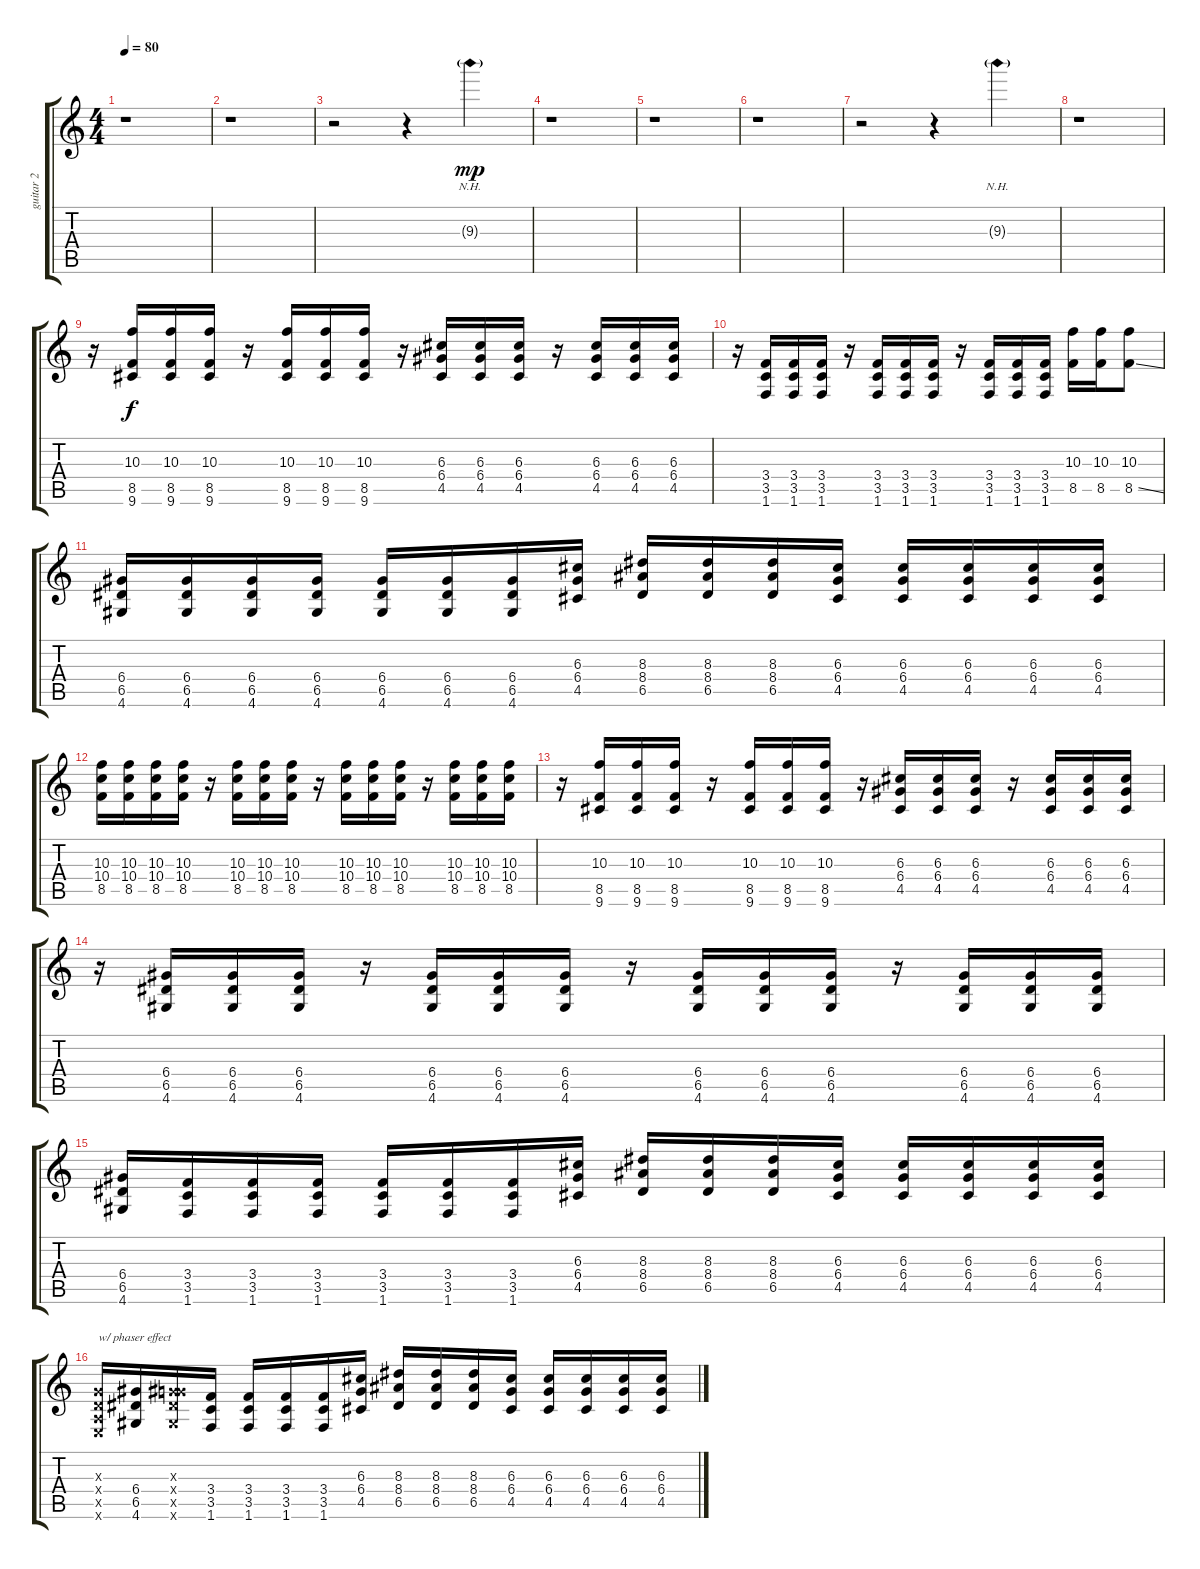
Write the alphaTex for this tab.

\track ("guitar 2" "guitar 2") {instrument distortionguitar}
\staff {score tabs}
\tuning (E4 B3 G3 D3 A2 E2) {hide}
\ts (4 4)
\tempo 80
\clef g2
\ks c
r.1{dy f} |
r.1 |
r.2 r.4 9.3{nh g}.4{dy mp} |
r.1 |
r.1 |
r.1 |
r.2 r.4 9.3{nh g}.4 |
r.1{instrument distortionguitar} |
r.16 (10.3 8.5 9.6).16{dy f} (10.3 8.5 9.6).16 (10.3 8.5 9.6).16 r.16 (10.3 8.5 9.6).16 (10.3 8.5 9.6).16 (10.3 8.5 9.6).16 r.16 (6.3 6.4 4.5).16 (6.3 6.4 4.5).16 (6.3 6.4 4.5).16 r.16 (6.3 6.4 4.5).16 (6.3 6.4 4.5).16 (6.3 6.4 4.5).16 |
r.16 (3.4 3.5 1.6).16 (3.4 3.5 1.6).16 (3.4 3.5 1.6).16 r.16 (3.4 3.5 1.6).16 (3.4 3.5 1.6).16 (3.4 3.5 1.6).16 r.16 (3.4 3.5 1.6).16 (3.4 3.5 1.6).16 (3.4 3.5 1.6).16 (10.3 8.5).16 (10.3 8.5).16 (10.3 8.5{ss}).8 |
(6.4 6.5 4.6).16 (6.4 6.5 4.6).16 (6.4 6.5 4.6).16 (6.4 6.5 4.6).16 (6.4 6.5 4.6).16 (6.4 6.5 4.6).16 (6.4 6.5 4.6).16 (6.3 6.4 4.5).16 (8.3 8.4 6.5).16 (8.3 8.4 6.5).16 (8.3 8.4 6.5).16 (6.3 6.4 4.5).16 (6.3 6.4 4.5).16 (6.3 6.4 4.5).16 (6.3 6.4 4.5).16 (6.3 6.4 4.5).16 |
(10.3 10.4 8.5).16 (10.3 10.4 8.5).16 (10.3 10.4 8.5).16 (10.3 10.4 8.5).16 r.16 (10.3 10.4 8.5).16 (10.3 10.4 8.5).16 (10.3 10.4 8.5).16 r.16 (10.3 10.4 8.5).16 (10.3 10.4 8.5).16 (10.3 10.4 8.5).16 r.16 (10.3 10.4 8.5).16 (10.3 10.4 8.5).16 (10.3 10.4 8.5).16 |
r.16 (10.3 8.5 9.6).16 (10.3 8.5 9.6).16 (10.3 8.5 9.6).16 r.16 (10.3 8.5 9.6).16 (10.3 8.5 9.6).16 (10.3 8.5 9.6).16 r.16 (6.3 6.4 4.5).16 (6.3 6.4 4.5).16 (6.3 6.4 4.5).16 r.16 (6.3 6.4 4.5).16 (6.3 6.4 4.5).16 (6.3 6.4 4.5).16 |
r.16 (6.4 6.5 4.6).16 (6.4 6.5 4.6).16 (6.4 6.5 4.6).16 r.16 (6.4 6.5 4.6).16 (6.4 6.5 4.6).16 (6.4 6.5 4.6).16 r.16 (6.4 6.5 4.6).16 (6.4 6.5 4.6).16 (6.4 6.5 4.6).16 r.16 (6.4 6.5 4.6).16 (6.4 6.5 4.6).16 (6.4 6.5 4.6).16 |
(6.4 6.5 4.6).16 (3.4 3.5 1.6).16 (3.4 3.5 1.6).16 (3.4 3.5 1.6).16 (3.4 3.5 1.6).16 (3.4 3.5 1.6).16 (3.4 3.5 1.6).16 (6.3 6.4 4.5).16 (8.3 8.4 6.5).16 (8.3 8.4 6.5).16 (8.3 8.4 6.5).16 (6.3 6.4 4.5).16 (6.3 6.4 4.5).16 (6.3 6.4 4.5).16 (6.3 6.4 4.5).16 (6.3 6.4 4.5).16 |
(0.3{x} 0.4{x} 0.5{x} 0.6{x}).16{txt "w/ phaser effect"} (6.4 6.5 4.6).16 (0.3{x} 6.4{x} 6.5{x} 4.6{x}).16 (3.4 3.5 1.6).16 (3.4 3.5 1.6).16 (3.4 3.5 1.6).16 (3.4 3.5 1.6).16 (6.3 6.4 4.5).16 (8.3 8.4 6.5).16 (8.3 8.4 6.5).16 (8.3 8.4 6.5).16 (6.3 6.4 4.5).16 (6.3 6.4 4.5).16 (6.3 6.4 4.5).16 (6.3 6.4 4.5).16 (6.3 6.4 4.5).16
